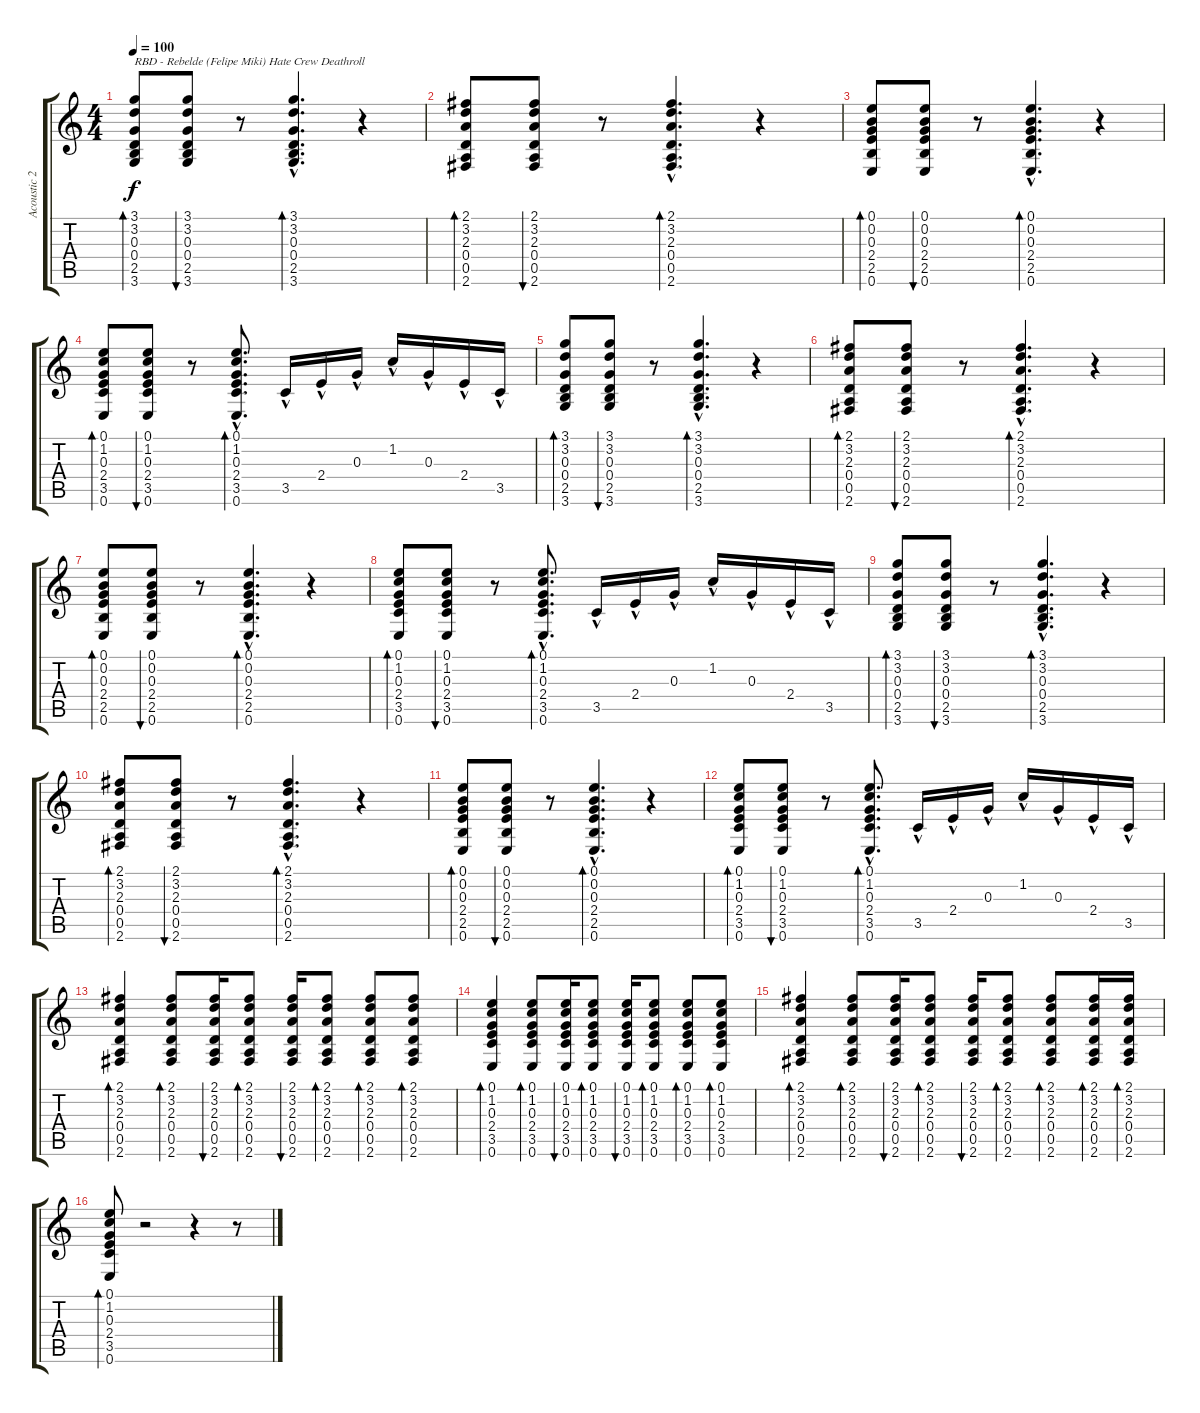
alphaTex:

\track ("Acoustic 2" "Acoustic 2") {instrument acousticguitarnylon}
\staff {score tabs}
\tuning (E4 B3 G3 D3 A2 E2) {hide}
\ts (4 4)
\tempo 100
\clef g2
\ks c
(3.1 3.2 0.3 0.4 2.5 3.6).8{bd 60 txt "RBD - Rebelde (Felipe Miki) Hate Crew Deathroll   " dy f instrument acousticguitarnylon} (3.1 3.2 0.3 0.4 2.5 3.6).8{bu 60} r.8 (3.1{hac} 3.2{hac} 0.3{hac} 0.4 2.5{hac} 3.6{hac}).4{d bd 60} r.4 |
(2.1 3.2 2.3 0.4 0.5 2.6).8{bd 60} (2.1 3.2 2.3 0.4 0.5 2.6).8{bu 60} r.8 (2.1{hac} 3.2{hac} 2.3{hac} 0.4 0.5{hac} 2.6{hac}).4{d bd 60} r.4 |
(0.1 0.2 0.3 2.4 2.5 0.6).8{bd 60} (0.1 0.2 0.3 2.4 2.5 0.6).8{bu 60} r.8 (0.1{hac} 0.2{hac} 0.3{hac} 2.4 2.5{hac} 0.6{hac}).4{d bd 60} r.4 |
(0.1 1.2 0.3 2.4 3.5 0.6).8{bd 60} (0.1 1.2 0.3 2.4 3.5 0.6).8{bu 60} r.8 (0.1{hac} 1.2{hac} 0.3{hac} 2.4 3.5{hac} 0.6{hac}).8{d bd 60} 3.5{hac}.16 2.4{hac}.16 0.3{hac}.16 1.2{hac}.16 0.3{hac}.16 2.4{hac}.16 3.5{hac}.16 |
(3.1 3.2 0.3 0.4 2.5 3.6).8{bd 60} (3.1 3.2 0.3 0.4 2.5 3.6).8{bu 60} r.8 (3.1{hac} 3.2{hac} 0.3{hac} 0.4 2.5{hac} 3.6{hac}).4{d bd 60} r.4 |
(2.1 3.2 2.3 0.4 0.5 2.6).8{bd 60} (2.1 3.2 2.3 0.4 0.5 2.6).8{bu 60} r.8 (2.1{hac} 3.2{hac} 2.3{hac} 0.4 0.5{hac} 2.6{hac}).4{d bd 60} r.4 |
(0.1 0.2 0.3 2.4 2.5 0.6).8{bd 60} (0.1 0.2 0.3 2.4 2.5 0.6).8{bu 60} r.8 (0.1{hac} 0.2{hac} 0.3{hac} 2.4 2.5{hac} 0.6{hac}).4{d bd 60} r.4 |
(0.1 1.2 0.3 2.4 3.5 0.6).8{bd 60} (0.1 1.2 0.3 2.4 3.5 0.6).8{bu 60} r.8 (0.1{hac} 1.2{hac} 0.3{hac} 2.4 3.5{hac} 0.6{hac}).8{d bd 60} 3.5{hac}.16 2.4{hac}.16 0.3{hac}.16 1.2{hac}.16 0.3{hac}.16 2.4{hac}.16 3.5{hac}.16 |
(3.1 3.2 0.3 0.4 2.5 3.6).8{bd 60} (3.1 3.2 0.3 0.4 2.5 3.6).8{bu 60} r.8 (3.1{hac} 3.2 0.3{hac} 0.4{hac} 2.5{hac} 3.6{hac}).4{d bd 60} r.4 |
(2.1 3.2 2.3 0.4 0.5 2.6).8{bd 60} (2.1 3.2 2.3 0.4 0.5 2.6).8{bu 60} r.8 (2.1{hac} 3.2{hac} 2.3 0.4{hac} 0.5{hac} 2.6{hac}).4{d bd 60} r.4 |
(0.1 0.2 0.3 2.4 2.5 0.6).8{bd 60} (0.1 0.2 0.3 2.4 2.5 0.6).8{bu 60} r.8 (0.1{hac} 0.2{hac} 0.3 2.4 2.5{hac} 0.6{hac}).4{d bd 60} r.4 |
(0.1 1.2 0.3 2.4 3.5 0.6).8{bd 60} (0.1 1.2 0.3 2.4 3.5 0.6).8{bu 60} r.8 (0.1{hac} 1.2{hac} 0.3 2.4 3.5{hac} 0.6{hac}).8{d bd 60} 3.5{hac}.16 2.4{hac}.16 0.3{hac}.16 1.2{hac}.16 0.3{hac}.16 2.4{hac}.16 3.5{hac}.16 |
(2.1 3.2 2.3 0.4 0.5 2.6).4{bd 60} (2.1 3.2 2.3 0.4 0.5 2.6).8{bd 60} (2.1 3.2 2.3 0.4 0.5 2.6).16{bu 60} (2.1 3.2 2.3 0.4 0.5 2.6).8{bd 60} (2.1 3.2 2.3 0.4 0.5 2.6).16{bu 60} (2.1 3.2 2.3 0.4 0.5 2.6).8{bd 60} (2.1 3.2 2.3 0.4 0.5 2.6).8{bd 60} (2.1 3.2 2.3 0.4 0.5 2.6).8{bd 60} |
(0.1 1.2 0.3 2.4 3.5 0.6).4{bd 60} (0.1 1.2 0.3 2.4 3.5 0.6).8{bd 60} (0.1 1.2 0.3 2.4 3.5 0.6).16{bu 60} (0.1 1.2 0.3 2.4 3.5 0.6).8{bd 60} (0.1 1.2 0.3 2.4 3.5 0.6).16{bu 60} (0.1 1.2 0.3 2.4 3.5 0.6).8{bd 60} (0.1 1.2 0.3 2.4 3.5 0.6).8{bd 60} (0.1 1.2 0.3 2.4 3.5 0.6).8{bd 60} |
(2.1 3.2 2.3 0.4 0.5 2.6).4{bd 60} (2.1 3.2 2.3 0.4 0.5 2.6).8{bd 60} (2.1 3.2 2.3 0.4 0.5 2.6).16{bu 60} (2.1 3.2 2.3 0.4 0.5 2.6).8{bd 60} (2.1 3.2 2.3 0.4 0.5 2.6).16{bu 60} (2.1 3.2 2.3 0.4 0.5 2.6).8{bd 60} (2.1 3.2 2.3 0.4 0.5 2.6).8{bd 60} (2.1 3.2 2.3 0.4 0.5 2.6).16{bd 60} (2.1 3.2 2.3 0.4 0.5 2.6).16{bd 60} |
(0.1 1.2 0.3 2.4 3.5 0.6).8{bd 60} r.2 r.4 r.8
